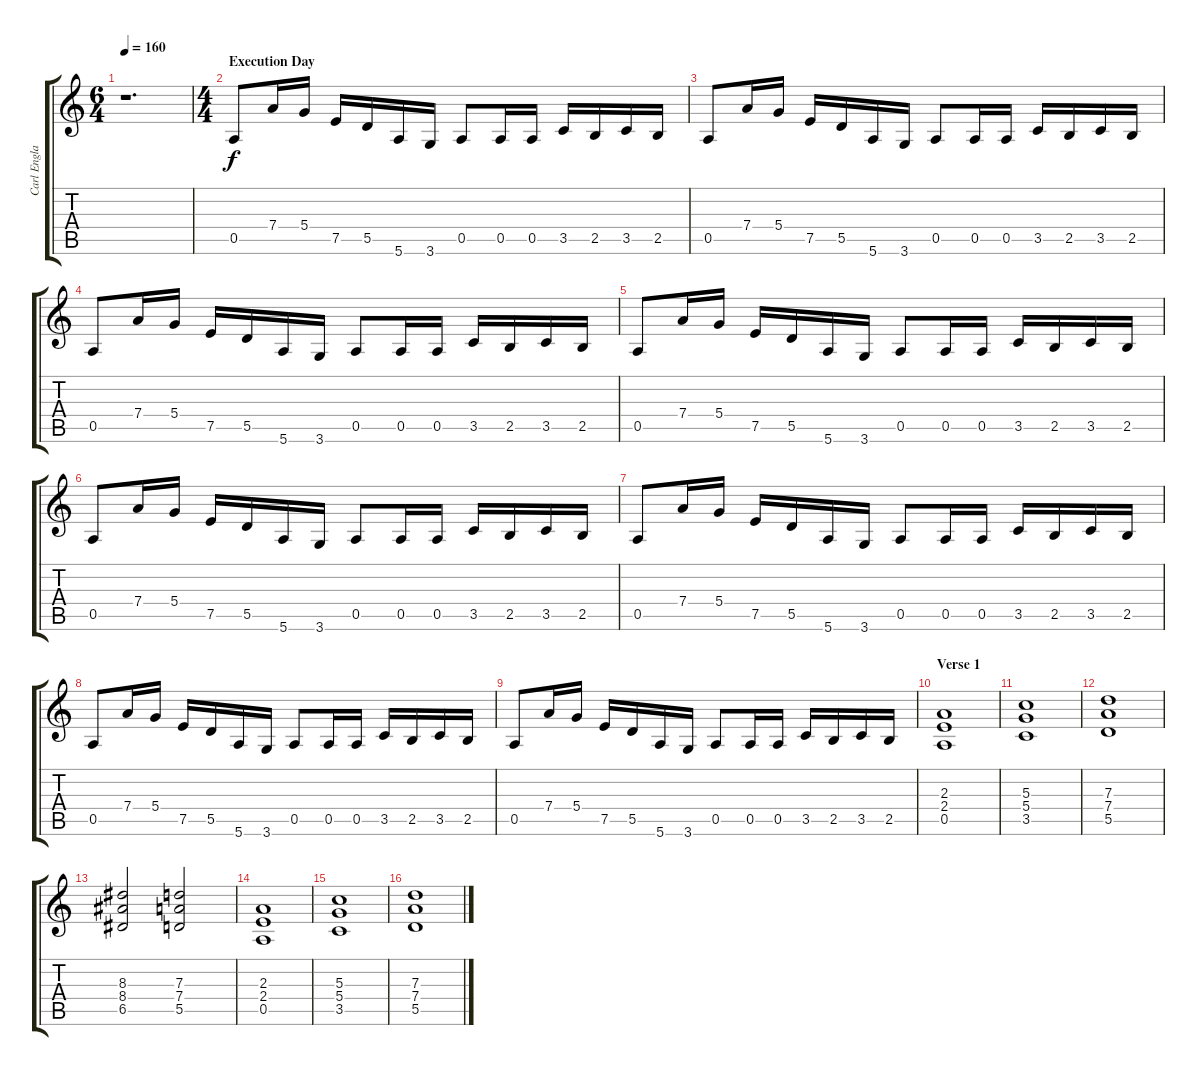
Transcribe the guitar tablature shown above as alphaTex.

\track ("Carl England" "Carl Engla") {instrument overdrivenguitar}
\staff {score tabs}
\tuning (E4 B3 G3 D3 A2 E2) {hide}
\ts (6 4)
\tempo 160
\clef g2
\ks c
r.1{d dy f instrument overdrivenguitar} |
\ts (4 4)
\section ("" "Execution Day")
0.5.8 7.4.16 5.4.16 7.5.16 5.5.16 5.6.16 3.6.16 0.5.8 0.5.16 0.5.16 3.5.16 2.5.16 3.5.16 2.5.16 |
0.5.8 7.4.16 5.4.16 7.5.16 5.5.16 5.6.16 3.6.16 0.5.8 0.5.16 0.5.16 3.5.16 2.5.16 3.5.16 2.5.16 |
0.5.8 7.4.16 5.4.16 7.5.16 5.5.16 5.6.16 3.6.16 0.5.8 0.5.16 0.5.16 3.5.16 2.5.16 3.5.16 2.5.16 |
0.5.8 7.4.16 5.4.16 7.5.16 5.5.16 5.6.16 3.6.16 0.5.8 0.5.16 0.5.16 3.5.16 2.5.16 3.5.16 2.5.16 |
0.5.8 7.4.16 5.4.16 7.5.16 5.5.16 5.6.16 3.6.16 0.5.8 0.5.16 0.5.16 3.5.16 2.5.16 3.5.16 2.5.16 |
0.5.8 7.4.16 5.4.16 7.5.16 5.5.16 5.6.16 3.6.16 0.5.8 0.5.16 0.5.16 3.5.16 2.5.16 3.5.16 2.5.16 |
0.5.8 7.4.16 5.4.16 7.5.16 5.5.16 5.6.16 3.6.16 0.5.8 0.5.16 0.5.16 3.5.16 2.5.16 3.5.16 2.5.16 |
0.5.8 7.4.16 5.4.16 7.5.16 5.5.16 5.6.16 3.6.16 0.5.8 0.5.16 0.5.16 3.5.16 2.5.16 3.5.16 2.5.16 |
\section ("" "Verse 1")
(2.3 2.4 0.5).1 |
(5.3 5.4 3.5).1 |
(7.3 7.4 5.5).1 |
(8.3 8.4 6.5).2 (7.3 7.4 5.5).2 |
(2.3 2.4 0.5).1 |
(5.3 5.4 3.5).1 |
(7.3 7.4 5.5).1
